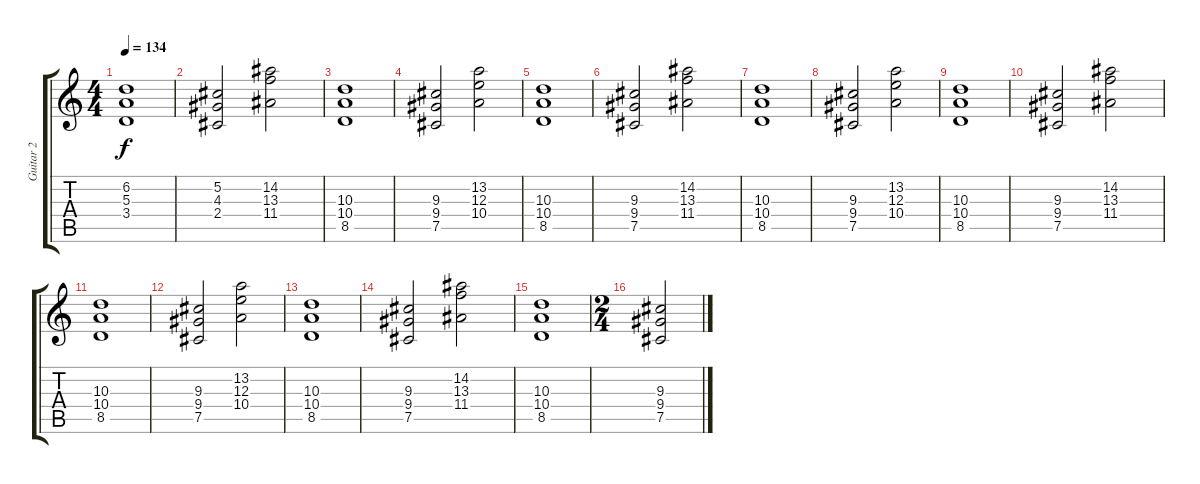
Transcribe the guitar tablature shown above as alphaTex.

\track ("Guitar 2" "Guitar 2") {instrument distortionguitar}
\staff {score tabs}
\tuning (Db4 Ab3 E3 B2 Gb2 Db2) {hide}
\ts (4 4)
\tempo 134
\clef g2
\ks c
(6.2 5.3 3.4).1{dy f} |
(5.2 4.3 2.4).2 (14.2 13.3 11.4).2 |
(10.3 10.4 8.5).1 |
(9.3 9.4 7.5).2 (13.2 12.3 10.4).2 |
(10.3 10.4 8.5).1 |
(9.3 9.4 7.5).2 (14.2 13.3 11.4).2 |
(10.3 10.4 8.5).1 |
(9.3 9.4 7.5).2 (13.2 12.3 10.4).2 |
(10.3 10.4 8.5).1 |
(9.3 9.4 7.5).2 (14.2 13.3 11.4).2 |
(10.3 10.4 8.5).1 |
(9.3 9.4 7.5).2 (13.2 12.3 10.4).2 |
(10.3 10.4 8.5).1 |
(9.3 9.4 7.5).2 (14.2 13.3 11.4).2 |
(10.3 10.4 8.5).1 |
\ts (2 4)
(9.3 9.4 7.5).2
